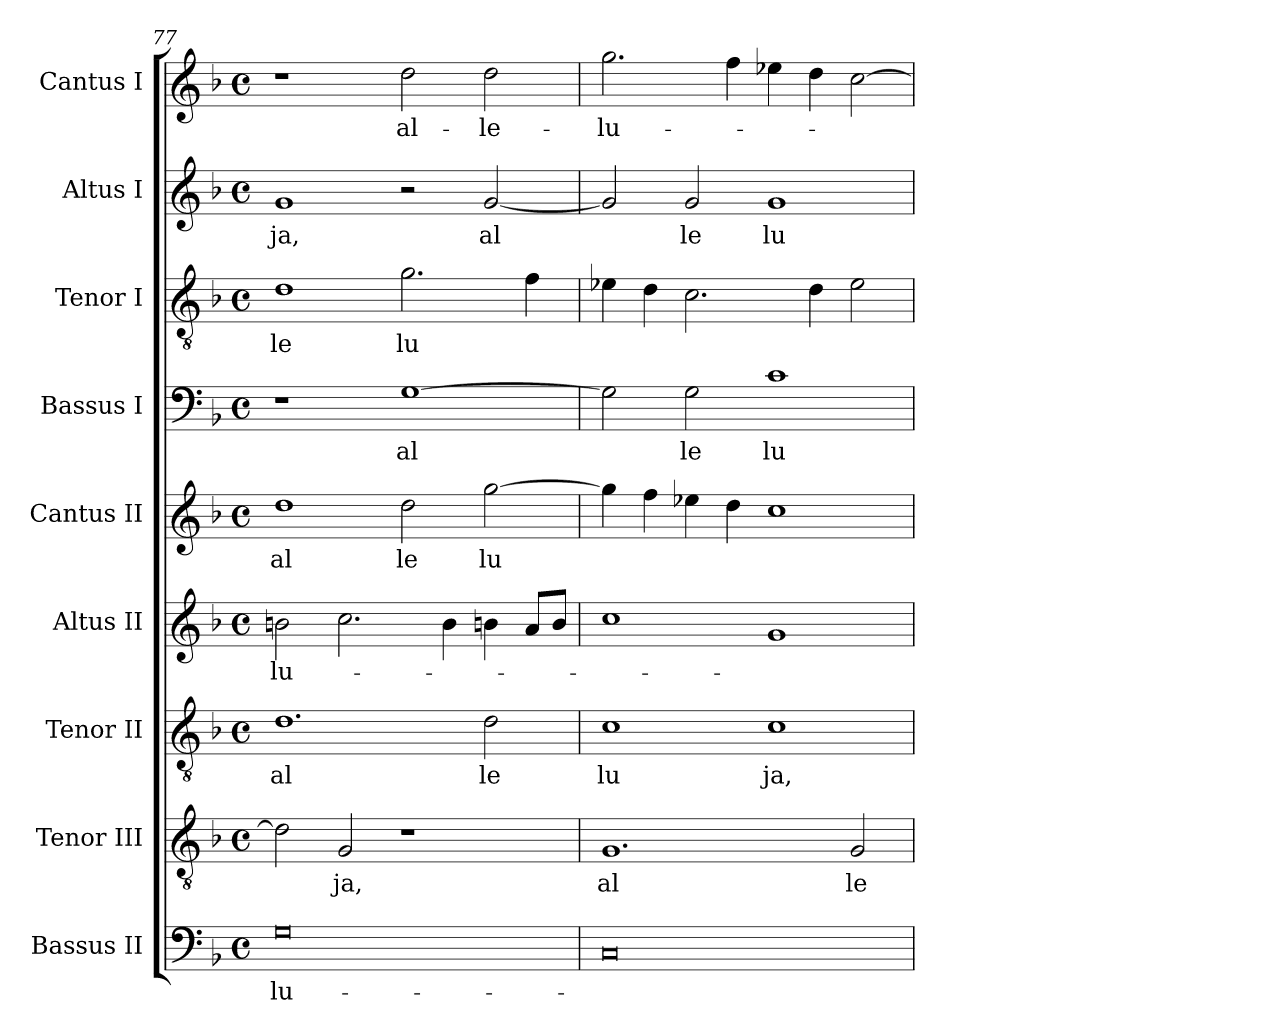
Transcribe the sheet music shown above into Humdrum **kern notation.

**kern	**text	**kern	**text	**kern	**text	**kern	**text	**kern	**text	**kern	**text	**kern	**text	**kern	**text	**kern	**text
*part9	*part9	*part8	*part8	*part7	*part7	*part6	*part6	*part5	*part5	*part4	*part4	*part3	*part3	*part2	*part2	*part1	*part1
*staff9	*staff9	*staff8	*staff8	*staff7	*staff7	*staff6	*staff6	*staff5	*staff5	*staff4	*staff4	*staff3	*staff3	*staff2	*staff2	*staff1	*staff1
*I"Bassus II	*	*I"Tenor III	*	*I"Tenor II	*	*I"Altus II	*	*I"Cantus II	*	*I"Bassus I	*	*I"Tenor I	*	*I"Altus I	*	*I"Cantus I	*
*clefF4	*	*clefGv2	*	*clefGv2	*	*clefG2	*	*clefG2	*	*clefF4	*	*clefGv2	*	*clefG2	*	*clefG2	*
*k[b-]	*	*k[b-]	*	*k[b-]	*	*k[b-]	*	*k[b-]	*	*k[b-]	*	*k[b-]	*	*k[b-]	*	*k[b-]	*
*F:	*	*F:	*	*F:	*	*F:	*	*F:	*	*F:	*	*F:	*	*F:	*	*F:	*
*M4/4	*	*M4/4	*	*M4/4	*	*M4/4	*	*M4/4	*	*M4/4	*	*M4/4	*	*M4/4	*	*M4/4	*
*met(c)	*	*met(c)	*	*met(c)	*	*met(c)	*	*met(c)	*	*met(c)	*	*met(c)	*	*met(c)	*	*met(c)	*
=77	=77	=77	=77	=77	=77	=77	=77	=77	=77	=77	=77	=77	=77	=77	=77	=77	=77
!	!LO:LY:b:cj	!	!	!	!LO:LY:b:cj	!	!LO:LY:b:cj	!	!LO:LY:b:cj	!	!	!	!LO:LY:b:cj	!	!LO:LY:b:cj	!	!
0G	-lu-	2d\]	.	1.d	al	2bn\	-lu-	1dd	al	1r	.	1d	le	1g	ja,	1r	.
!	!	!	!LO:LY:b:cj	!	!	!	!	!	!	!	!	!	!	!	!	!	!
.	.	2G/	ja,	.	.	2.cc\	.	.	.	.	.	.	.	.	.	.	.
!	!	!	!	!	!	!	!	!	!LO:LY:b:cj	!	!LO:LY:b:cj	!	!LO:LY:b:cj	!	!	!	!LO:LY:b:cj
.	.	1r	.	.	.	.	.	2dd\	le	[>1G	al	2.g\	lu	2r	.	2dd\	al-
.	.	.	.	.	.	4b\	.	.	.	.	.	.	.	.	.	.	.
!	!	!	!	!	!LO:LY:b:cj	!	!	!	!LO:LY:b:cj	!	!	!	!	!	!LO:LY:b:cj	!	!LO:LY:b:cj
.	.	.	.	2d\	le	4bn\	.	[>2gg\	lu	.	.	.	.	[<2g/	al	2dd\	-le-
.	.	.	.	.	.	8a/L	.	.	.	.	.	4f\	.	.	.	.	.
.	.	.	.	.	.	8b/J	.	.	.	.	.	.	.	.	.	.	.
=78	=78	=78	=78	=78	=78	=78	=78	=78	=78	=78	=78	=78	=78	=78	=78	=78	=78
!	!	!	!LO:LY:b:cj	!	!LO:LY:b:cj	!	!	!	!	!	!	!	!	!	!	!	!LO:LY:b:cj
0C	.	1.G	al	1c	lu	1cc	.	4gg\]	.	2G\]	.	4e-X\	.	2g/]	.	2.gg\	-lu-
.	.	.	.	.	.	.	.	4ff\	.	.	.	4d\	.	.	.	.	.
!	!	!	!	!	!	!	!	!	!	!	!LO:LY:b:cj	!	!	!	!LO:LY:b:cj	!	!
.	.	.	.	.	.	.	.	4ee-X\	.	2G\	le	2.c\	.	2g/	le	.	.
.	.	.	.	.	.	.	.	4dd\	.	.	.	.	.	.	.	4ff\	.
!	!	!	!	!	!LO:LY:b:cj	!	!	!	!	!	!LO:LY:b:cj	!	!	!	!LO:LY:b:cj	!	!
.	.	.	.	1c	ja,	1g	.	1cc	.	1c	lu	.	.	1g	lu	4ee-X\	.
.	.	.	.	.	.	.	.	.	.	.	.	4d\	.	.	.	4dd\	.
!	!	!	!LO:LY:b:cj	!	!	!	!	!	!	!	!	!	!	!	!	!	!
.	.	2G/	le	.	.	.	.	.	.	.	.	2e-\	.	.	.	[>2cc\	.
=	=	=	=	=	=	=	=	=	=	=	=	=	=	=	=	=	=
*-	*-	*-	*-	*-	*-	*-	*-	*-	*-	*-	*-	*-	*-	*-	*-	*-	*-
